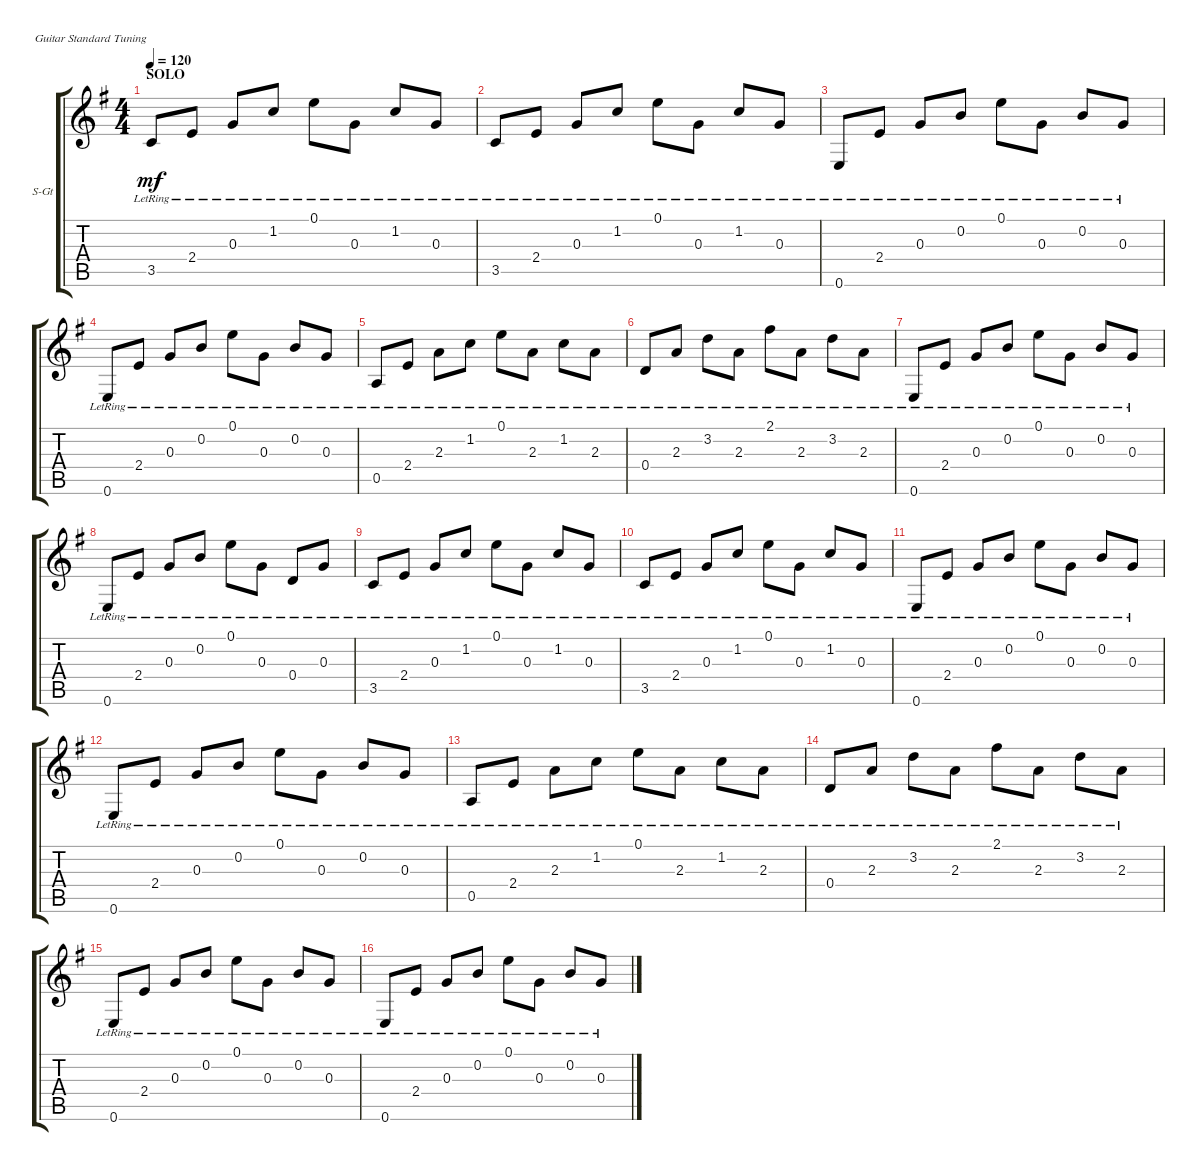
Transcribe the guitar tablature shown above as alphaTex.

\defaultSystemsLayout 4
\bracketExtendMode groupsimilarinstruments
\firstSystemTrackNameOrientation horizontal
\otherSystemsTrackNameOrientation horizontal
\track ("Steel Guitar" "S-Gt") {instrument acousticguitarsteel}
\staff {score tabs}
\tuning (E4 B3 G3 D3 A2 E2)
\ts (4 4)
\section ("" "SOLO")
\tempo 120
\clef g2
\ks eminor
3.5{lr}.8{dy mf} 2.4{lr}.8 0.3{lr}.8 1.2{lr}.8 0.1{lr}.8 0.3{lr}.8 1.2{lr}.8 0.3{lr}.8 |
3.5{lr}.8 2.4{lr}.8 0.3{lr}.8 1.2{lr}.8 0.1{lr}.8 0.3{lr}.8 1.2{lr}.8 0.3{lr}.8 |
0.6{lr}.8 2.4{lr}.8 0.3{lr}.8 0.2{lr}.8 0.1{lr}.8 0.3{lr}.8 0.2{lr}.8 0.3{lr}.8 |
0.6{lr}.8 2.4{lr}.8 0.3{lr}.8 0.2{lr}.8 0.1{lr}.8 0.3{lr}.8 0.2{lr}.8 0.3{lr}.8 |
0.5{lr}.8 2.4{lr}.8 2.3{lr}.8 1.2{lr}.8 0.1{lr}.8 2.3{lr}.8 1.2{lr}.8 2.3{lr}.8 |
0.4{lr}.8 2.3{lr}.8 3.2{lr}.8 2.3{lr}.8 2.1{lr}.8 2.3{lr}.8 3.2{lr}.8 2.3{lr}.8 |
0.6{lr}.8 2.4{lr}.8 0.3{lr}.8 0.2{lr}.8 0.1{lr}.8 0.3{lr}.8 0.2{lr}.8 0.3{lr}.8 |
0.6{lr}.8 2.4{lr}.8 0.3{lr}.8 0.2{lr}.8 0.1{lr}.8 0.3{lr}.8 0.4{lr}.8 0.3{lr}.8 |
3.5{lr}.8 2.4{lr}.8 0.3{lr}.8 1.2{lr}.8 0.1{lr}.8 0.3{lr}.8 1.2{lr}.8 0.3{lr}.8 |
3.5{lr}.8 2.4{lr}.8 0.3{lr}.8 1.2{lr}.8 0.1{lr}.8 0.3{lr}.8 1.2{lr}.8 0.3{lr}.8 |
0.6{lr}.8 2.4{lr}.8 0.3{lr}.8 0.2{lr}.8 0.1{lr}.8 0.3{lr}.8 0.2{lr}.8 0.3{lr}.8 |
0.6{lr}.8 2.4{lr}.8 0.3{lr}.8 0.2{lr}.8 0.1{lr}.8 0.3{lr}.8 0.2{lr}.8 0.3{lr}.8 |
0.5{lr}.8 2.4{lr}.8 2.3{lr}.8 1.2{lr}.8 0.1{lr}.8 2.3{lr}.8 1.2{lr}.8 2.3{lr}.8 |
0.4{lr}.8 2.3{lr}.8 3.2{lr}.8 2.3{lr}.8 2.1{lr}.8 2.3{lr}.8 3.2{lr}.8 2.3{lr}.8 |
0.6{lr}.8 2.4{lr}.8 0.3{lr}.8 0.2{lr}.8 0.1{lr}.8 0.3{lr}.8 0.2{lr}.8 0.3{lr}.8 |
0.6{lr}.8 2.4{lr}.8 0.3{lr}.8 0.2{lr}.8 0.1{lr}.8 0.3{lr}.8 0.2{lr}.8 0.3{lr}.8
